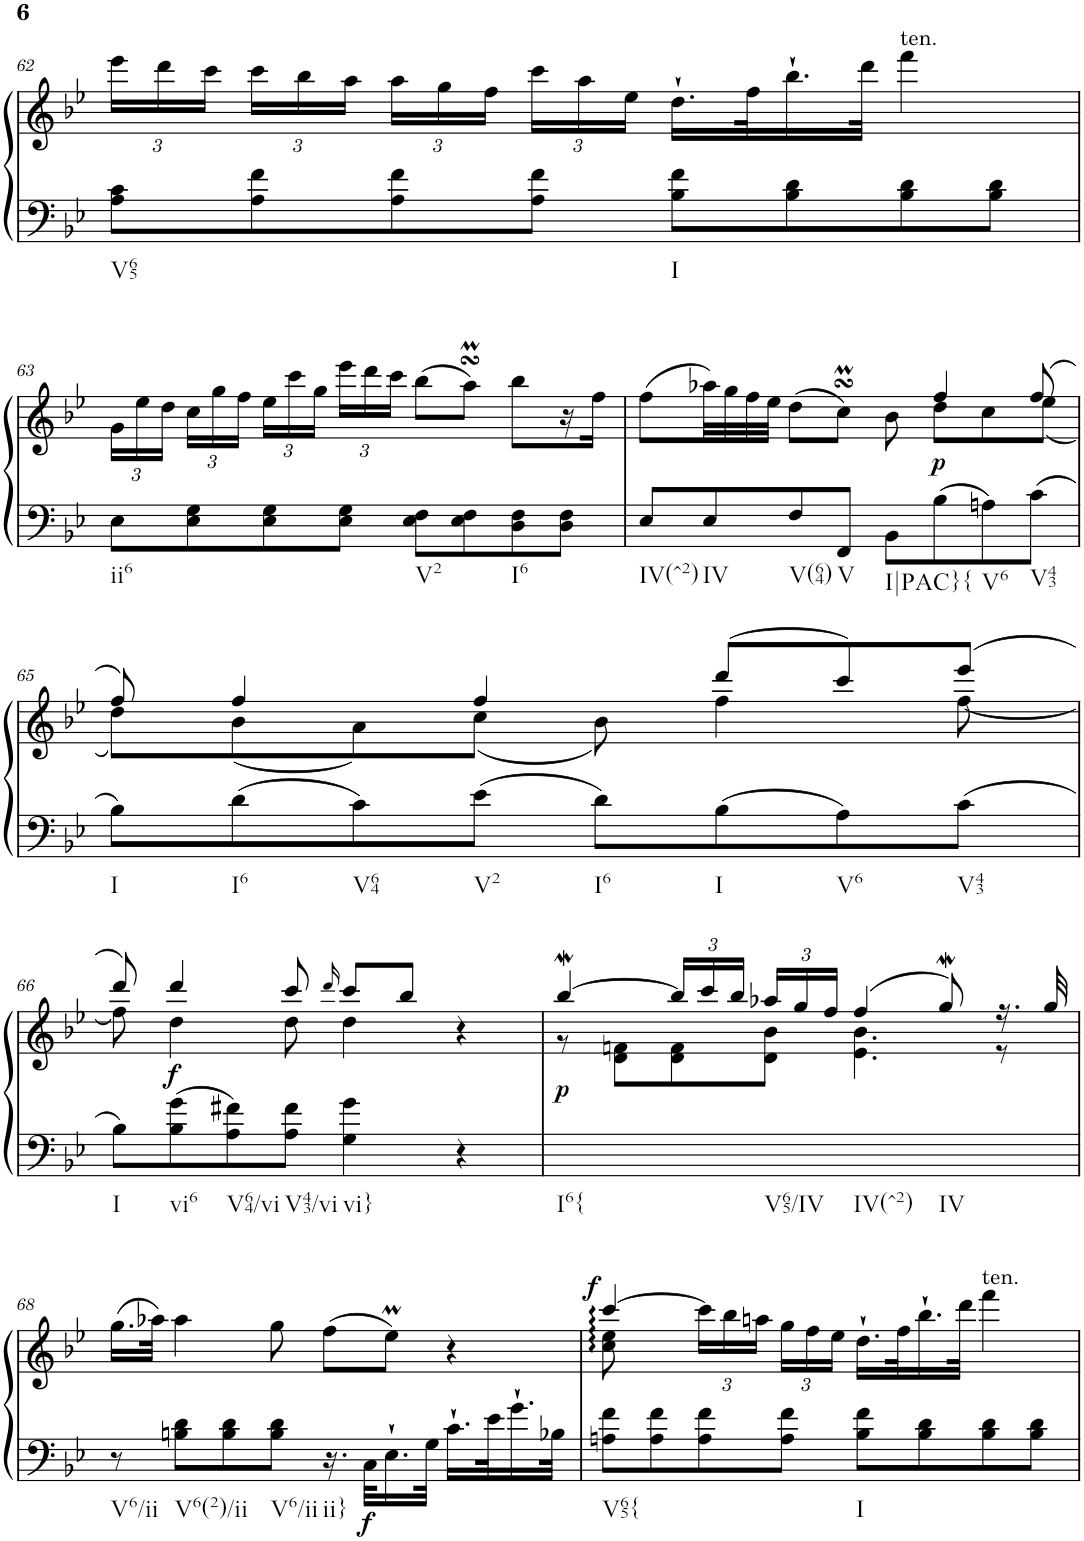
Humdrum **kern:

**kern	**kern	**dynam
*part1	*part1	*part1
*staff2	*staff1	*staff1/2
*I"Harpsichord	*	*
*I'Hch.	*	*
!!LO:PB:g=z
*clefF4	*clefG2	*
*k[b-e-]	*k[b-e-]	*
*M4/4	*M4/4	*
*met(c)	*met(c)	*
*	*Xbrackettup	*
=62	=62	=62
!LO:TX:b:t=V65	!	!
8A\ 8c\L	24eee-\LL	.
.	24ddd\	.
.	24ccc\JJ	.
8A\ 8f\	24ccc\LL	.
.	24bb-\	.
.	24aa\JJ	.
8A\ 8f\	24aa\LL	.
.	24gg\	.
.	24ff\JJ	.
8A\ 8f\J	24ccc\LL	.
.	24aa\	.
.	24ee-\JJ	.
!LO:TX:b:t=I	!	!
8B-\ 8f\L	16.dd`\LL	.
.	32ff\K	.
8B-\ 8d\	16.bb-`\	.
.	32ddd\JJk	.
!	!LO:TX:a:t=ten.	!
8B-\ 8d\	4fff\	.
8B-\ 8d\J	.	.
!!LO:LB:g=z
=63	=63	=63
!LO:TX:b:t=ii6	!	!
8E-\L	24g\LL	.
.	24ee-\	.
.	24dd\JJ	.
8E-\ 8G\	24cc\LL	.
.	24gg\	.
.	24ff\JJ	.
8E-\ 8G\	24ee-\LL	.
.	24ccc\	.
.	24gg\JJ	.
8E-\ 8G\J	24eee-\LL	.
.	24ddd\	.
.	24ccc\JJ	.
!LO:TX:b:t=V2	!	!
8E-\ 8F\L	(>8bb-\L	.
8E-\ 8F\	8aasSsSm\J)	.
!LO:TX:b:t=I6	!	!
8D\ 8F\	8bb-\L	.
8D\ 8F\J	16r	.
.	16ff\JJ	.
=64	=64	=64
*	*^	*
!LO:TX:b:t=IV(^2)	!	!	!
8E-/L	(>8ff\L	8ryy	.
!LO:TX:b:t=IV	!	!	!
*	*v	*v	*
8E-/	32aa-X\LL)	.
.	32gg\	.
.	32ff\	.
.	32ee-\JJJ	.
!LO:TX:b:t=V(64)	!	!
8F/	(>8dd\L	.
!LO:TX:b:t=V	!	!
8FF/J	8ccsSSSM\J)	.
!LO:TX:b:t=I|PAC}{	!	!
8BB-\L	8b-\	.
*	*^	*
!	!	!	!LO:DY:b
8B-\	4ff/	8dd\L	p
!LO:TX:b:t=V6	!	!	!
8An\	.	8cc\	.
!LO:TX:b:t=V43	!	!	!
8c\J	(>8ff/	(<8ee-\J	.
!!LO:LB:g=z	!!
=65	=65	=65	=65
!LO:TX:b:t=I	!	!	!
8B-\L	8ff/)	8dd\L)	.
!LO:TX:b:t=I6	!	!	!
8d\	4ff/	(<8b-\	.
!LO:TX:b:t=V64	!	!	!
8c\	.	8a\)	.
!LO:TX:b:t=V2	!	!	!
8e-\J	4ff/	(<8cc\J	.
!LO:TX:b:t=I6	!	!	!
8d\L	.	8b-\)	.
!LO:TX:b:t=I	!	!	!
8B-\	(>8ddd/L	4ff\	.
!LO:TX:b:t=V6	!	!	!
8A\	8ccc/)	.	.
!LO:TX:b:t=V43	!	!	!
8c\J	(>8eee-/J	[8ff\	.
!!LO:LB:g=z	!!
=66	=66	=66	=66
!LO:TX:b:t=I	!	!	!
8B-\L	8ddd/)	8ff\]	.
!LO:TX:b:t=vi6	!	!	!
!	!	!	!LO:DY:b
8B-\ 8g\	4ddd/	4dd\	f
!LO:TX:b:t=V64/vi	!	!	!
8A\ 8f#X\	.	.	.
!LO:TX:b:t=V43/vi	!	!	!
8A\ 8f#\J	8ccc/	8dd\	.
.	16qddd/	.	.
!LO:TX:b:t=vi}	!	!	!
4G\ 4g\	8ccc/L	4dd\	.
.	8bb-/J	.	.
4r	4r	4ryy	.
=67	=67	=67	=67
!LO:TX:b:t=I6{	!	!	!
!LO:TX:b:t=V65/IV	!	!	!
!LO:TX:b:t=IV(^2)	!	!	!
!LO:TX:b:t=IV	!	!	!
!	!	!	!LO:DY:b
1ryy	[4bb-w/	8r	p
.	.	8d\ 8fn\L	.
.	24bb-/LL]	8d\ 8f\	.
.	24ccc/	.	.
.	24bb-/JJ	.	.
.	24aa-X/LL	8d\ 8b-\J	.
.	24gg/	.	.
.	24ff/JJ	.	.
.	(>4ff/	4.e-\ 4.b-\	.
.	8ggW/)	.	.
.	16.r	8r	.
.	32gg/	.	.
*	*v	*v	*
!!LO:LB:g=z
=68	=68	=68
!LO:TX:b:t=V6/ii	!	!
8r	(>16.gg\LL	.
.	32aa-X\JJk)	.
!LO:TX:b:t=V6(2)/ii	!	!
8Bn\ 8d\L	4aa-\	.
8B\ 8d\	.	.
!LO:TX:b:t=V6/ii	!	!
8B\ 8d\J	8gg\	.
!LO:TX:b:t=ii}	!	!
16.r	(>8ff\L	.
!	!	!LO:DY:b=2
32C\KLL	.	f
16.E-`\	8ee-M\J)	.
32G\JJk	.	.
16.c`\LL	4r	.
32e-\K	.	.
16.g`\	.	.
32B-X\JJk	.	.
=69	=69	=69
*	*^	*
!LO:TX:b:t=V65{	!	!	!
!	!	!	!LO:DY:a
8An\ 8f\L	[4ccc/	8cc\ 8ee-\	f
8A\ 8f\	.	2..ryy	.
8A\ 8f\	24ccc\LL]	.	.
.	24bb-\	.	.
.	24aan\JJ	.	.
8A\ 8f\J	24gg\LL	.	.
.	24ff\	.	.
.	24ee-\JJ	.	.
!LO:TX:b:t=I	!	!	!
8B-\ 8f\L	16.dd`\LL	.	.
.	32ff\K	.	.
8B-\ 8d\	16.bb-`\	.	.
.	32ddd\JJk	.	.
!	!LO:TX:a:t=ten.	!	!
8B-\ 8d\	4fff\	.	.
8B-\ 8d\J	.	.	.
*	*v	*v	*
=	=	=
*-	*-	*-
